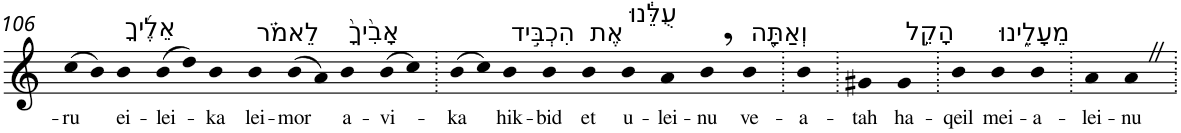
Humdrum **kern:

**kern	**text
*part1	*part1
*staff1	*staff1
*I"Piano	*
*I'Pno	*
!!LO:PB:g=z
*clefG2	*
*k[]	*
=106	=106
!	!LO:LY:b
(>8cc	-ru
8b)	.
!LO:TX:a:t=אֵלֶ֜יךָ	!
!	!LO:LY:b
4b	ei-
!	!LO:LY:b
(>8b	-lei-
8dd)	.
!	!LO:LY:b
4b	-ka
!LO:TX:a:t=לֵאמֹ֗ר	!
!	!LO:LY:b
4b	lei-
!	!LO:LY:b
(>8b	-mor
8a)	.
!LO:TX:a:t=אָבִ֙יךָ֙	!
!	!LO:LY:b
4b	a-
!	!LO:LY:b
(>8b	-vi-
8cc)	.
=107.	=107.
!	!LO:LY:b
(>8b	-ka
8cc)	.
!LO:TX:a:t=הִכְבִּ֣יד	!
!	!LO:LY:b
4b	hik-
!	!LO:LY:b
4b	-bid
!LO:TX:a:t=אֶת	!
!	!LO:LY:b
4b	et
!LO:TX:a:t=עֻלֵּ֔נוּ	!
!	!LO:LY:b
4b	u-
!	!LO:LY:b
4a	-lei-
!	!LO:LY:b
4b,	-nu
!LO:TX:a:t=וְאַתָּ֖ה	!
!	!LO:LY:b
4b	ve-
=108.	=108.
!	!LO:LY:b
4b	-a-
=109.	=109.
!	!LO:LY:b
4g#X	-tah
!LO:TX:a:t=הָקֵ֣ל	!
!	!LO:LY:b
4g#	ha-
=110.	=110.
!	!LO:LY:b
4b	-qeil
!LO:TX:a:t=מֵעָלֵ֑ינוּ	!
!	!LO:LY:b
4b	mei-
!	!LO:LY:b
4b	-a-
=111.	=111.
!	!LO:LY:b
4a	-lei-
!	!LO:LY:b
4aZ	-nu
=.	=.
*-	*-
